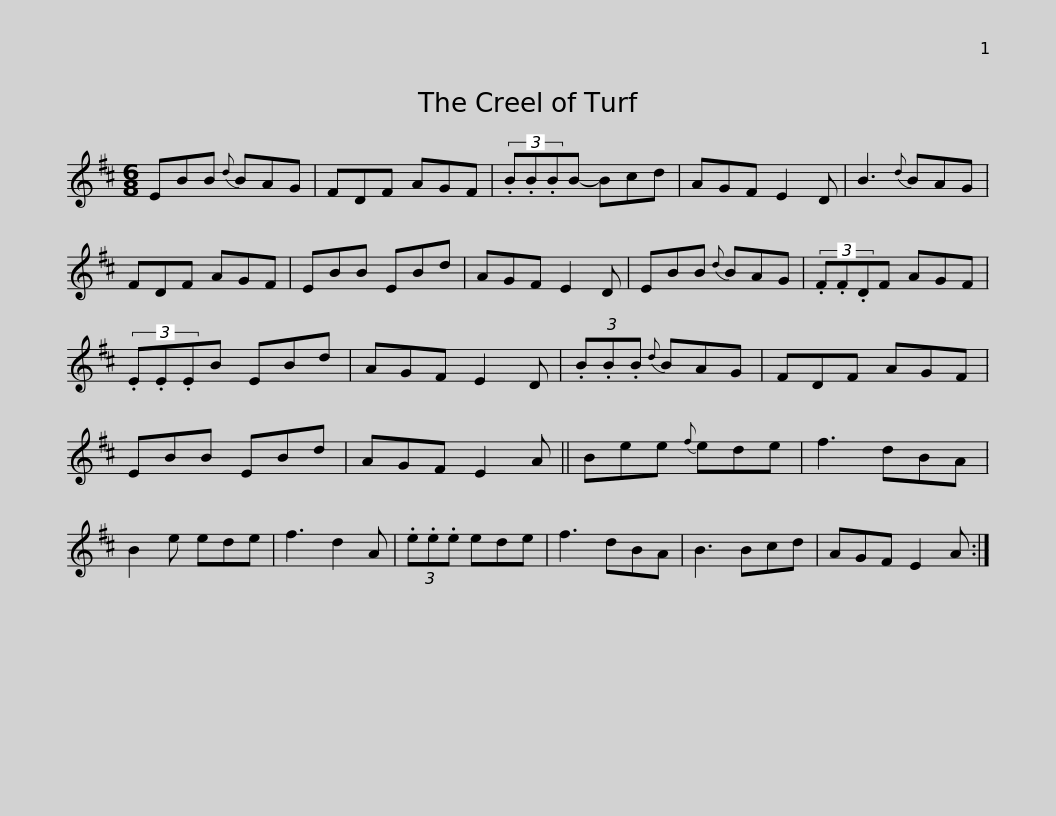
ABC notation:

X:1
L:1/8
M:6/8
I:linebreak $
K:D
V:1 treble
V:1
 EBB{d} BAG | FDF AGF | (3.B.B.BB- Bcd | AGF E2 D | B3{d} BAG | %5
 FDF AGF | EBB EBd |$ AGF E2 D | EBB{d} BAG | (3.F.F.DF AGF | %10
 (3.E.E.EB EBd | AGF E2 D | (3.B.B.B{d} BAG | FDF AGF |$ EBB EBd | %15
 AGF E2 A || Bee{f} ede | f3 dBA | B2 e ede | f3 d2 A | %20
 (3.e.e.e ede | f3 dBA |$ B3 Bcd | AGF E2 A :| %24
